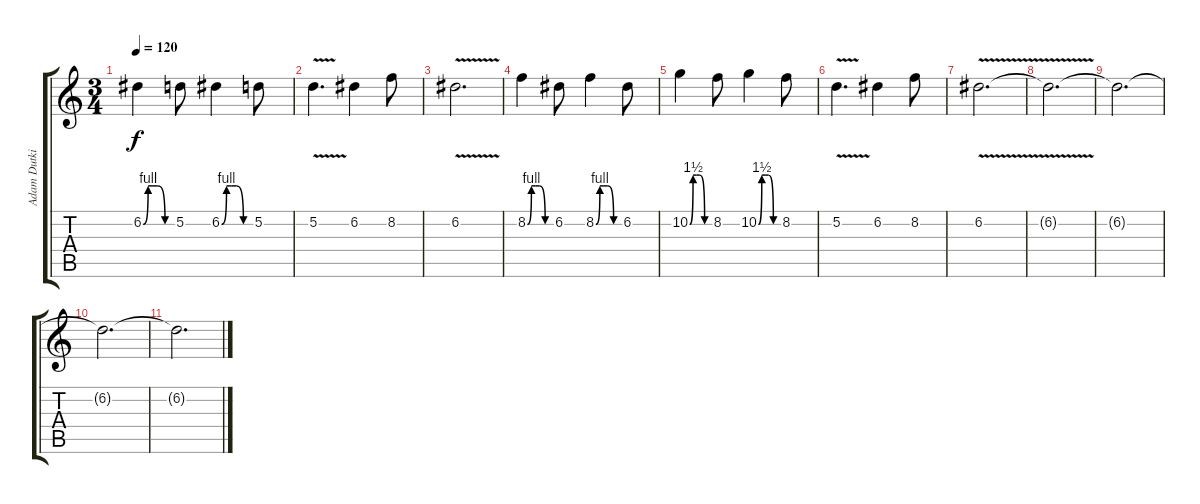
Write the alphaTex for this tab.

\track ("Adam Dutkiewicz Lead" "Adam Dutki") {instrument distortionguitar}
\staff {score tabs}
\tuning (D4 A3 F3 C3 G2 C2) {hide}
\ts (3 4)
\tempo 120
\clef g2
\ks c
6.2{be (custom 0 0 10 4 20 4 30 4 45 0 60 0)}.4{dy f} 5.2.8 6.2{be (custom 0 0 10 4 20 4 30 4 45 0 60 0)}.4 5.2.8 |
5.2{v}.4{d} 6.2.4 8.2.8 |
6.2{v}.2{d} |
8.2{be (custom 0 0 10 4 20 4 30 4 45 0 60 0)}.4 6.2.8 8.2{be (custom 0 0 10 4 20 4 30 4 45 0 60 0)}.4 6.2.8 |
10.2{be (custom 0 0 10 6 20 6 30 6 45 0 60 0)}.4 8.2.8 10.2{be (custom 0 0 10 6 20 6 30 6 45 0 60 0)}.4 8.2.8 |
5.2{v}.4{d} 6.2.4 8.2.8 |
6.2{v}.2{d volume 0} |
6.2{t}.2{d} |
6.2{t}.2{d} |
6.2{t}.2{d} |
6.2{t}.2{d}
